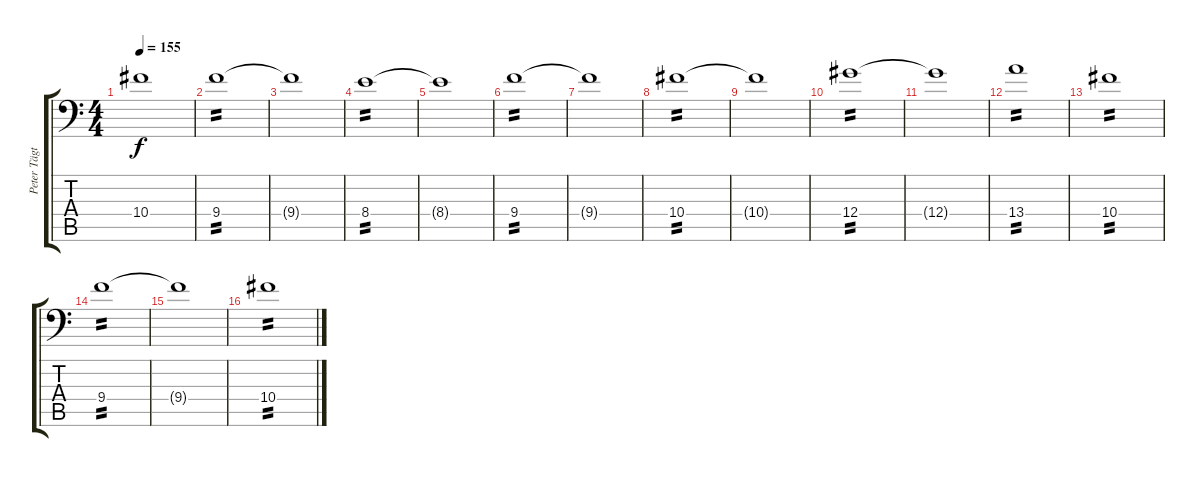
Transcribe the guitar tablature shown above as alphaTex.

\track ("Peter Tägtgren (Lead 2)" "Peter Tägt") {instrument overdrivenguitar}
\staff {score tabs}
\tuning (Bb3 F3 Db3 Ab2 Eb2 Bb1) {hide}
\ts (4 4)
\tempo 155
\clef f4
\ks c
10.4{t}.1{dy f} |
9.4.1{tp 2} |
9.4{t}.1 |
8.4.1{tp 2} |
8.4{t}.1 |
9.4.1{tp 2} |
9.4{t}.1 |
10.4.1{tp 2} |
10.4{t}.1 |
12.4.1{tp 2} |
12.4{t}.1 |
13.4.1{tp 2} |
10.4.1{tp 2} |
9.4.1{tp 2} |
9.4{t}.1 |
10.4.1{tp 2}
